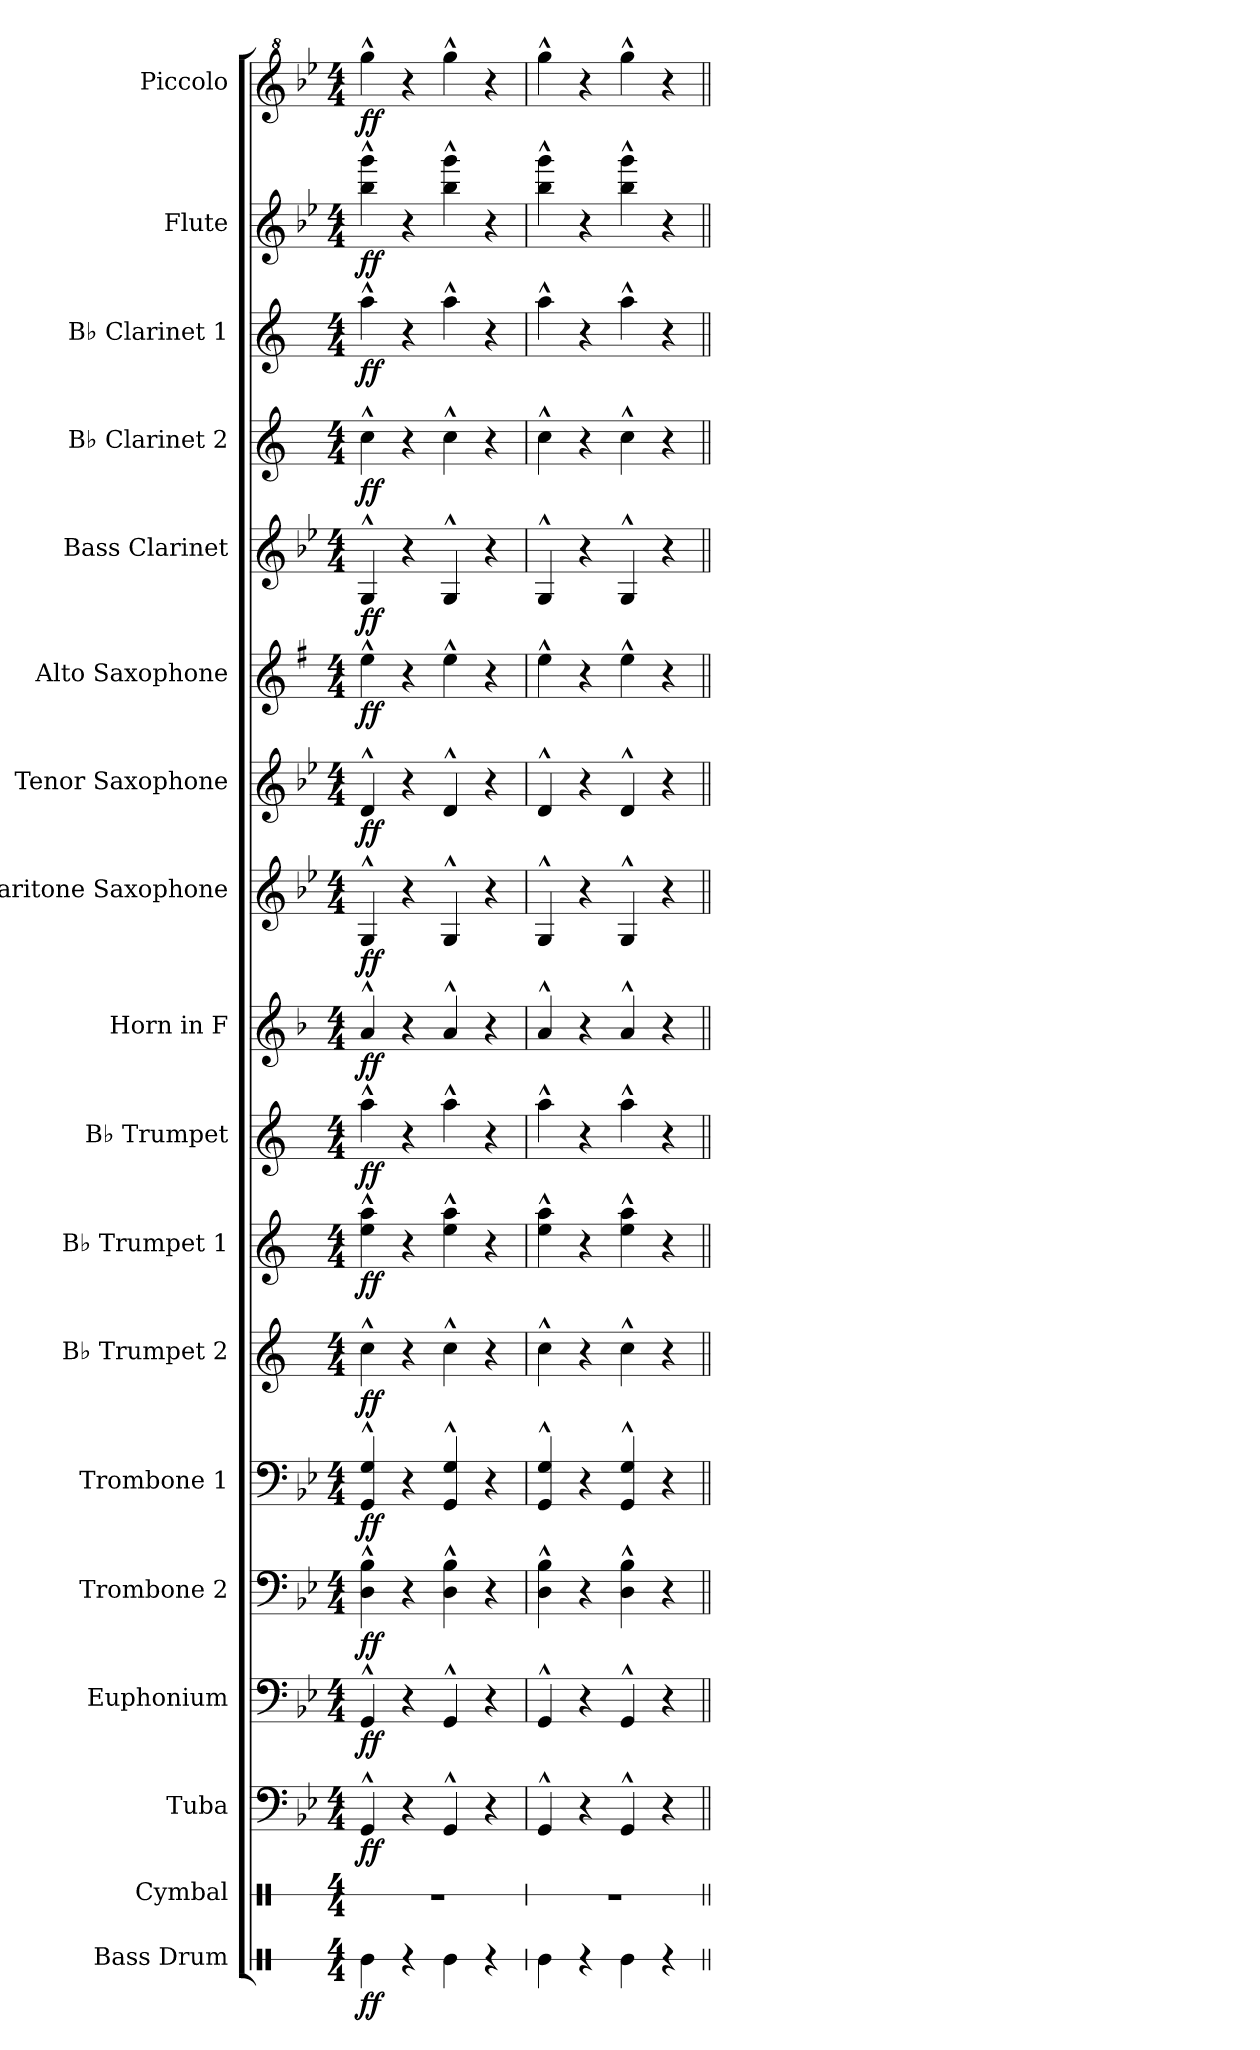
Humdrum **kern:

**kern	**dynam	**kern	**kern	**dynam	**kern	**dynam	**kern	**dynam	**kern	**dynam	**kern	**dynam	**kern	**dynam	**kern	**dynam	**kern	**dynam	**kern	**dynam	**kern	**dynam	**kern	**dynam	**kern	**dynam	**kern	**dynam	**kern	**dynam	**kern	**dynam	**kern	**dynam
*part18	*part18	*part17	*part16	*part16	*part15	*part15	*part14	*part14	*part13	*part13	*part12	*part12	*part11	*part11	*part10	*part10	*part9	*part9	*part8	*part8	*part7	*part7	*part6	*part6	*part5	*part5	*part4	*part4	*part3	*part3	*part2	*part2	*part1	*part1
*staff18	*staff18	*staff17	*staff16	*staff16	*staff15	*staff15	*staff14	*staff14	*staff13	*staff13	*staff12	*staff12	*staff11	*staff11	*staff10	*staff10	*staff9	*staff9	*staff8	*staff8	*staff7	*staff7	*staff6	*staff6	*staff5	*staff5	*staff4	*staff4	*staff3	*staff3	*staff2	*staff2	*staff1	*staff1
*I"Bass Drum	*	*I"Cymbal	*I"Tuba	*	*I"Euphonium	*	*I"Trombone 2	*	*I"Trombone 1	*	*I"B♭ Trumpet 2	*	*I"B♭ Trumpet 1	*	*I"B♭ Trumpet	*	*I"Horn in F	*	*I"Baritone Saxophone	*	*I"Tenor Saxophone	*	*I"Alto Saxophone	*	*I"Bass Clarinet	*	*I"B♭ Clarinet 2	*	*I"B♭ Clarinet 1	*	*I"Flute	*	*I"Piccolo	*
*I'B. Dr.	*	*I'Cym.	*I'Tba.	*	*I'Euph.	*	*I'Tbn. 2	*	*I'Tbn. 1	*	*I'B♭ Tpt. 2	*	*I'B♭ Tpt. 1	*	*I'B♭ Tpt.	*	*	*	*I'Bar. Sax.	*	*I'T. Sax.	*	*I'A. Sax.	*	*I'B. Cl.	*	*I'B♭ Cl. 2	*	*I'B♭ Cl. 1	*	*I'Fl.	*	*I'Picc.	*
*stria1	*	*stria1	*	*	*	*	*	*	*	*	*	*	*	*	*	*	*	*	*	*	*	*	*	*	*	*	*	*	*	*	*	*	*	*
*clefX	*	*clefX	*clefF4	*	*clefF4	*	*clefF4	*	*clefF4	*	*clefG2	*	*clefG2	*	*clefG2	*	*clefG2	*	*clefG2	*	*clefG2	*	*clefG2	*	*clefG2	*	*clefG2	*	*clefG2	*	*clefG2	*	*clefG^2	*
*	*	*	*	*	*	*	*	*	*	*	*ITrd1c2	*	*ITrd1c2	*	*ITrd1c2	*	*ITrd4c7	*	*ITrd12c21	*	*ITrd8c14	*	*ITrd5c9	*	*ITrd8c14	*	*ITrd1c2	*	*ITrd1c2	*	*	*	*ITrd-7c-12	*
*k[]	*	*k[]	*k[b-e-]	*	*k[b-e-]	*	*k[b-e-]	*	*k[b-e-]	*	*k[b-e-]	*	*k[b-e-]	*	*k[b-e-]	*	*k[b-e-]	*	*k[b-e-]	*	*k[b-e-]	*	*k[b-e-]	*	*k[b-e-]	*	*k[b-e-]	*	*k[b-e-]	*	*k[b-e-]	*	*k[b-e-]	*
*M4/4	*	*M4/4	*M4/4	*	*M4/4	*	*M4/4	*	*M4/4	*	*M4/4	*	*M4/4	*	*M4/4	*	*M4/4	*	*M4/4	*	*M4/4	*	*M4/4	*	*M4/4	*	*M4/4	*	*M4/4	*	*M4/4	*	*M4/4	*
*MM170	*	*MM170	*MM170	*	*MM170	*	*MM170	*	*MM170	*	*MM170	*	*MM170	*	*MM170	*	*MM170	*	*MM170	*	*MM170	*	*MM170	*	*MM170	*	*MM170	*	*MM170	*	*MM170	*	*MM170	*
=1	=1	=1	=1	=1	=1	=1	=1	=1	=1	=1	=1	=1	=1	=1	=1	=1	=1	=1	=1	=1	=1	=1	=1	=1	=1	=1	=1	=1	=1	=1	=1	=1	=1	=1
!	!LO:DY:b	!	!	!LO:DY:b	!	!LO:DY:b	!	!LO:DY:b	!	!LO:DY:b	!	!LO:DY:b	!	!LO:DY:b	!	!LO:DY:b	!	!LO:DY:b	!	!LO:DY:b	!	!LO:DY:b	!	!LO:DY:b	!	!LO:DY:b	!	!LO:DY:b	!	!LO:DY:b	!	!LO:DY:b	!	!LO:DY:b
4Re\	ff	1r	4GG^^/	ff	4GG^^/	ff	4D\^^ 4B-\^^	ff	4GG/^^ 4G/^^	ff	4b-^^\	ff	4dd\^^ 4gg\^^	ff	4gg^^\	ff	4d^^/	ff	4GG^^/	ff	4D^^/	ff	4g^^\	ff	4GG^^/	ff	4b-^^\	ff	4gg^^\	ff	4bb-\^^ 4ggg\^^	ff	4gggg^^\	ff
4r	.	.	4r	.	4r	.	4r	.	4r	.	4r	.	4r	.	4r	.	4r	.	4r	.	4r	.	4r	.	4r	.	4r	.	4r	.	4r	.	4r	.
4Re\	.	.	4GG^^/	.	4GG^^/	.	4D\^^ 4B-\^^	.	4GG/^^ 4G/^^	.	4b-^^\	.	4dd\^^ 4gg\^^	.	4gg^^\	.	4d^^/	.	4GG^^/	.	4D^^/	.	4g^^\	.	4GG^^/	.	4b-^^\	.	4gg^^\	.	4bb-\^^ 4ggg\^^	.	4gggg^^\	.
4r	.	.	4r	.	4r	.	4r	.	4r	.	4r	.	4r	.	4r	.	4r	.	4r	.	4r	.	4r	.	4r	.	4r	.	4r	.	4r	.	4r	.
=2	=2	=2	=2	=2	=2	=2	=2	=2	=2	=2	=2	=2	=2	=2	=2	=2	=2	=2	=2	=2	=2	=2	=2	=2	=2	=2	=2	=2	=2	=2	=2	=2	=2	=2
4Re\	.	1r	4GG^^/	.	4GG^^/	.	4D\^^ 4B-\^^	.	4GG/^^ 4G/^^	.	4b-^^\	.	4dd\^^ 4gg\^^	.	4gg^^\	.	4d^^/	.	4GG^^/	.	4D^^/	.	4g^^\	.	4GG^^/	.	4b-^^\	.	4gg^^\	.	4bb-\^^ 4ggg\^^	.	4gggg^^\	.
4r	.	.	4r	.	4r	.	4r	.	4r	.	4r	.	4r	.	4r	.	4r	.	4r	.	4r	.	4r	.	4r	.	4r	.	4r	.	4r	.	4r	.
4Re\	.	.	4GG^^/	.	4GG^^/	.	4D\^^ 4B-\^^	.	4GG/^^ 4G/^^	.	4b-^^\	.	4dd\^^ 4gg\^^	.	4gg^^\	.	4d^^/	.	4GG^^/	.	4D^^/	.	4g^^\	.	4GG^^/	.	4b-^^\	.	4gg^^\	.	4bb-\^^ 4ggg\^^	.	4gggg^^\	.
4r	.	.	4r	.	4r	.	4r	.	4r	.	4r	.	4r	.	4r	.	4r	.	4r	.	4r	.	4r	.	4r	.	4r	.	4r	.	4r	.	4r	.
=||	=||	=||	=||	=||	=||	=||	=||	=||	=||	=||	=||	=||	=||	=||	=||	=||	=||	=||	=||	=||	=||	=||	=||	=||	=||	=||	=||	=||	=||	=||	=||	=||	=||	=||
*-	*-	*-	*-	*-	*-	*-	*-	*-	*-	*-	*-	*-	*-	*-	*-	*-	*-	*-	*-	*-	*-	*-	*-	*-	*-	*-	*-	*-	*-	*-	*-	*-	*-	*-
